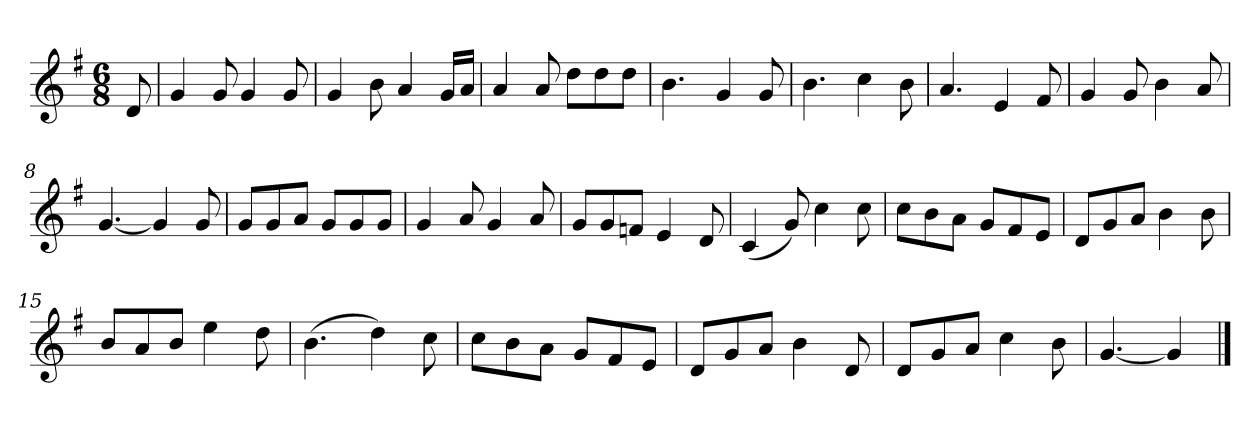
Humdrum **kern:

**kern
*part1
*staff1
*k[f#]
*M6/8
*MM120
=
8d
=1
4g
8g
4g
8g
=2
4g
8b
4a
16gLL
16aJJ
=3
4a
8a
8ddL
8dd
8ddJ
=4
4.b
4g
8g
=5
4.b
4cc
8b
=6
4.a
4e
8f#
=7
4g
8g
4b
8a
=8
[4.g
4g]
8g
=9
8gL
8g
8aJ
8gL
8g
8gJ
=10
4g
8a
4g
8a
=11
8gL
8g
8fnJ
4e
8d
=12
(4c
8g)
4cc
8cc
=13
8ccL
8b
8aJ
8gL
8f#
8eJ
=14
8dL
8g
8aJ
4b
8b
=15
8bL
8a
8bJ
4ee
8dd
=16
(4.b
4dd)
8cc
=17
8ccL
8b
8aJ
8gL
8f#
8eJ
=18
8dL
8g
8aJ
4b
8d
=19
8dL
8g
8aJ
4cc
8b
=20
[4.g
4g]
==
*-
